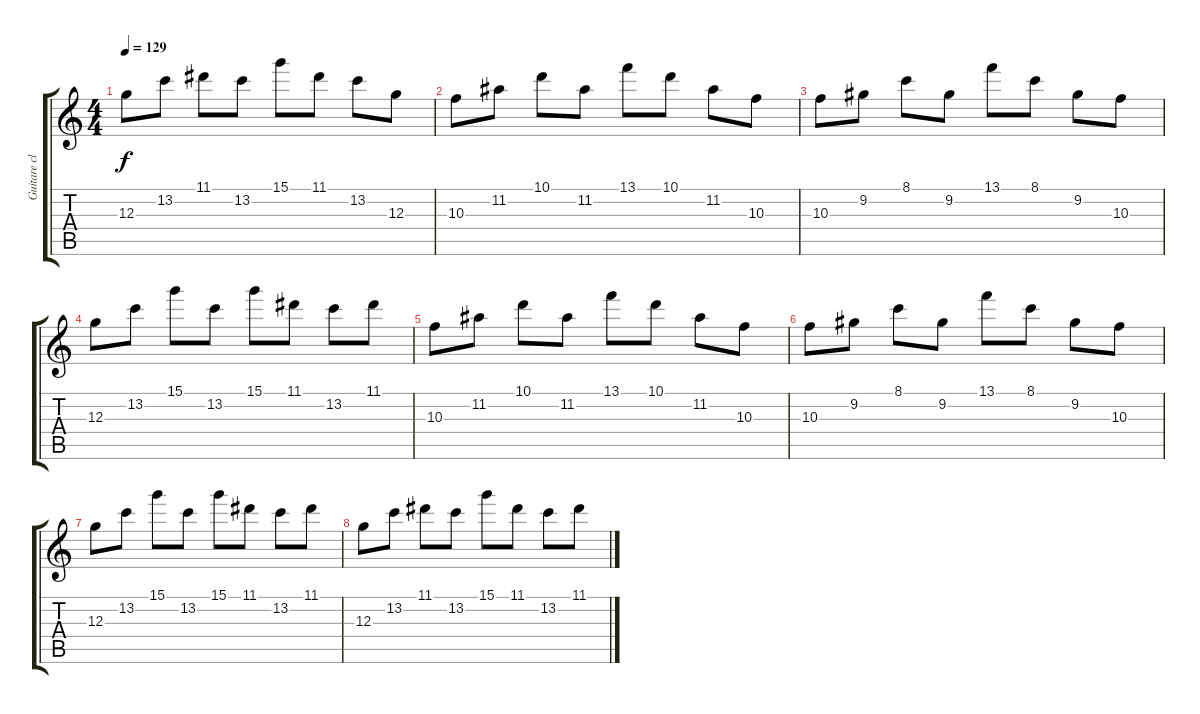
\track ("Guitare clean" "Guitare cl") {instrument distortionguitar}
\staff {score tabs}
\tuning (E4 B3 G3 D3 A2 E2) {hide}
\ts (4 4)
\tempo 129
\clef g2
\ks c
12.3.8{dy f} 13.2.8 11.1.8 13.2.8 15.1.8 11.1.8 13.2.8 12.3.8 |
10.3.8 11.2.8 10.1.8 11.2.8 13.1.8 10.1.8 11.2.8 10.3.8 |
10.3.8 9.2.8 8.1.8 9.2.8 13.1.8 8.1.8 9.2.8 10.3.8 |
12.3.8 13.2.8 15.1.8 13.2.8 15.1.8 11.1.8 13.2.8 11.1.8 |
10.3.8 11.2.8 10.1.8 11.2.8 13.1.8 10.1.8 11.2.8 10.3.8 |
10.3.8 9.2.8 8.1.8 9.2.8 13.1.8 8.1.8 9.2.8 10.3.8 |
12.3.8 13.2.8 15.1.8 13.2.8 15.1.8 11.1.8 13.2.8 11.1.8 |
12.3.8 13.2.8 11.1.8 13.2.8 15.1.8 11.1.8 13.2.8 11.1.8
